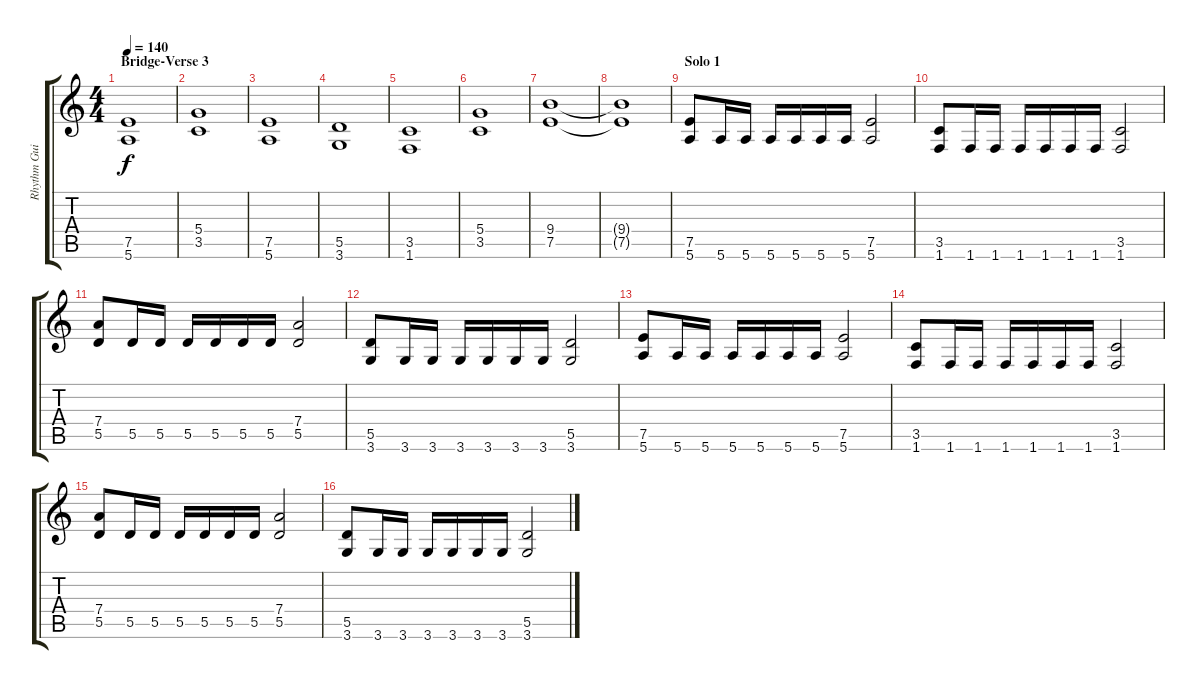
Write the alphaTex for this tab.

\track ("Rhythm Guitar 2" "Rhythm Gui") {instrument distortionguitar}
\staff {score tabs}
\tuning (E4 B3 G3 D3 A2 E2) {hide}
\ts (4 4)
\section ("" "Bridge-Verse 3")
\tempo 140
\clef g2
\ks c
(7.5 5.6).1{dy f} |
(5.4 3.5).1 |
(7.5 5.6).1 |
(5.5 3.6).1 |
(3.5 1.6).1 |
(5.4 3.5).1 |
(9.4 7.5).1 |
(9.4{t} 7.5{t}).1 |
\section ("" "Solo 1")
(7.5 5.6).8 5.6.16 5.6.16 5.6.16 5.6.16 5.6.16 5.6.16 (7.5 5.6).2 |
(3.5 1.6).8 1.6.16 1.6.16 1.6.16 1.6.16 1.6.16 1.6.16 (3.5 1.6).2 |
(7.4 5.5).8 5.5.16 5.5.16 5.5.16 5.5.16 5.5.16 5.5.16 (7.4 5.5).2 |
(5.5 3.6).8 3.6.16 3.6.16 3.6.16 3.6.16 3.6.16 3.6.16 (5.5 3.6).2 |
(7.5 5.6).8 5.6.16 5.6.16 5.6.16 5.6.16 5.6.16 5.6.16 (7.5 5.6).2 |
(3.5 1.6).8 1.6.16 1.6.16 1.6.16 1.6.16 1.6.16 1.6.16 (3.5 1.6).2 |
(7.4 5.5).8 5.5.16 5.5.16 5.5.16 5.5.16 5.5.16 5.5.16 (7.4 5.5).2 |
(5.5 3.6).8 3.6.16 3.6.16 3.6.16 3.6.16 3.6.16 3.6.16 (5.5 3.6).2
